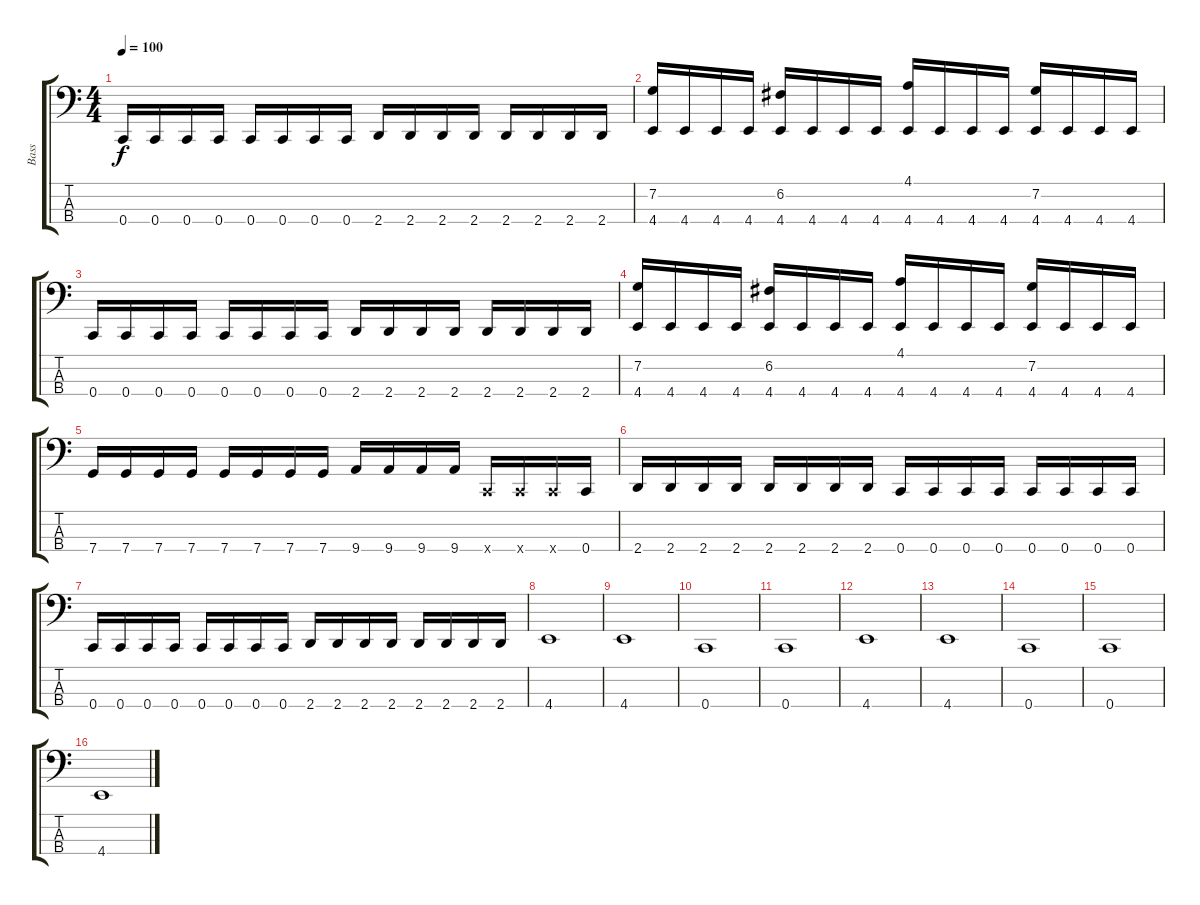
\track ("Bass" "Bass") {instrument electricbasspick}
\staff {score tabs}
\tuning (F2 C2 G1 C1) {hide}
\ts (4 4)
\tempo 100
\clef f4
\ks c
0.4.16{dy f} 0.4.16 0.4.16 0.4.16 0.4.16 0.4.16 0.4.16 0.4.16 2.4.16 2.4.16 2.4.16 2.4.16 2.4.16 2.4.16 2.4.16 2.4.16 |
(7.2 4.4).16 4.4.16 4.4.16 4.4.16 (6.2 4.4).16 4.4.16 4.4.16 4.4.16 (4.1 4.4).16 4.4.16 4.4.16 4.4.16 (7.2 4.4).16 4.4.16 4.4.16 4.4.16 |
0.4.16 0.4.16 0.4.16 0.4.16 0.4.16 0.4.16 0.4.16 0.4.16 2.4.16 2.4.16 2.4.16 2.4.16 2.4.16 2.4.16 2.4.16 2.4.16 |
(7.2 4.4).16 4.4.16 4.4.16 4.4.16 (6.2 4.4).16 4.4.16 4.4.16 4.4.16 (4.1 4.4).16 4.4.16 4.4.16 4.4.16 (7.2 4.4).16 4.4.16 4.4.16 4.4.16 |
7.4.16 7.4.16 7.4.16 7.4.16 7.4.16 7.4.16 7.4.16 7.4.16 9.4.16 9.4.16 9.4.16 9.4.16 0.4{x}.16 0.4{x}.16 0.4{x}.16 0.4.16 |
2.4.16 2.4.16 2.4.16 2.4.16 2.4.16 2.4.16 2.4.16 2.4.16 0.4.16 0.4.16 0.4.16 0.4.16 0.4.16 0.4.16 0.4.16 0.4.16 |
0.4.16 0.4.16 0.4.16 0.4.16 0.4.16 0.4.16 0.4.16 0.4.16 2.4.16 2.4.16 2.4.16 2.4.16 2.4.16 2.4.16 2.4.16 2.4.16 |
4.4.1 |
4.4.1 |
0.4.1 |
0.4.1 |
4.4.1 |
4.4.1 |
0.4.1 |
0.4.1 |
4.4.1
